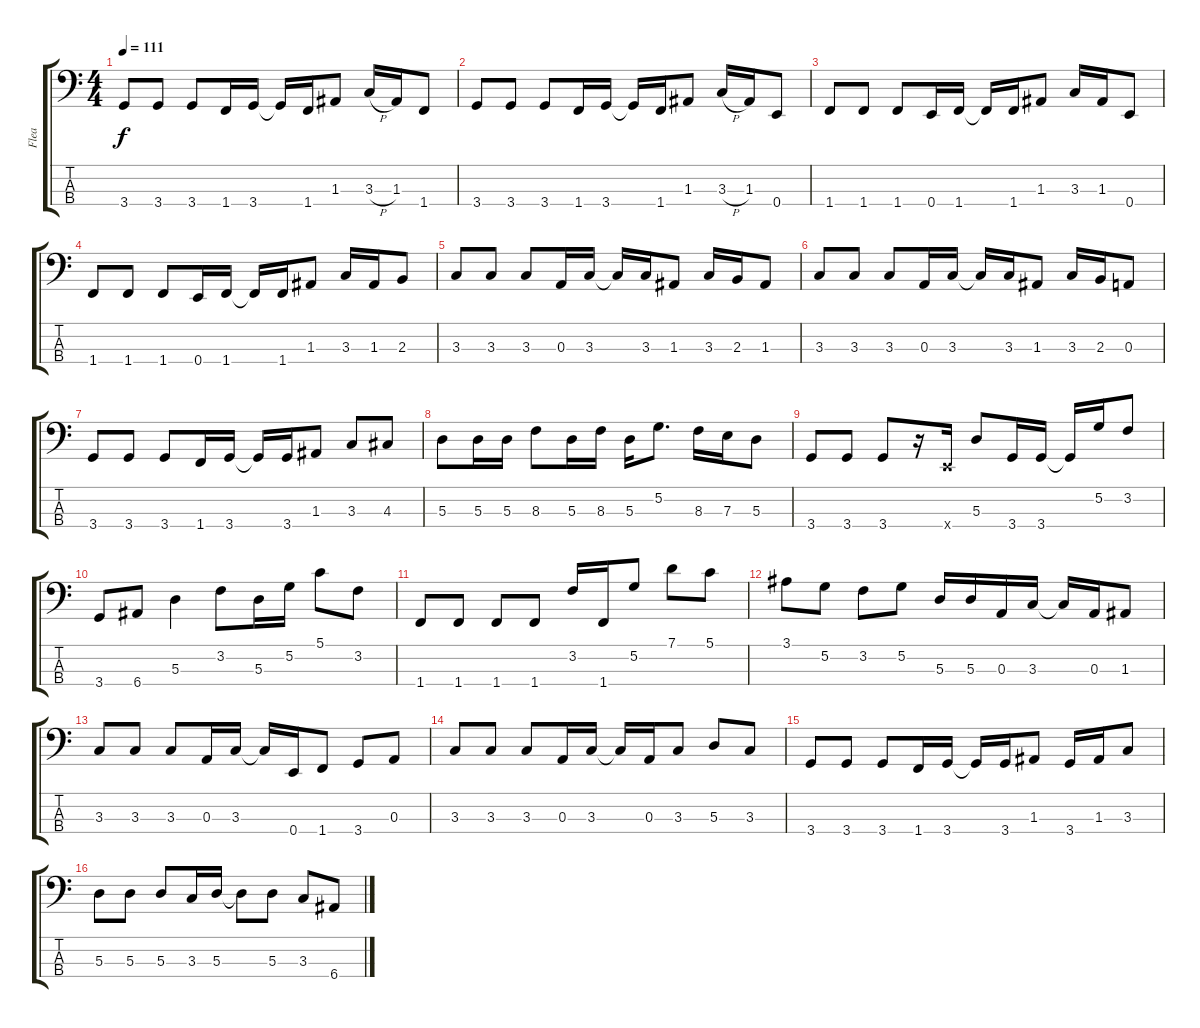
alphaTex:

\track ("Flea" "Flea") {instrument electricbassfinger}
\staff {score tabs}
\tuning (G2 D2 A1 E1) {hide}
\ts (4 4)
\tempo 111
\clef f4
\ks c
3.4.8{dy f} 3.4.8 3.4.8 1.4.16 3.4.16 3.4{t}.16 1.4.16 1.3.8 3.3{h}.16 1.3.16 1.4.8 |
3.4.8 3.4.8 3.4.8 1.4.16 3.4.16 3.4{t}.16 1.4.16 1.3.8 3.3{h}.16 1.3.16 0.4.8 |
1.4.8 1.4.8 1.4.8 0.4.16 1.4.16 1.4{t}.16 1.4.16 1.3.8 3.3.16 1.3.16 0.4.8 |
1.4.8 1.4.8 1.4.8 0.4.16 1.4.16 1.4{t}.16 1.4.16 1.3.8 3.3.16 1.3.16 2.3.8 |
3.3.8 3.3.8 3.3.8 0.3.16 3.3.16 3.3{t}.16 3.3.16 1.3.8 3.3.16 2.3.16 1.3.8 |
3.3.8 3.3.8 3.3.8 0.3.16 3.3.16 3.3{t}.16 3.3.16 1.3.8 3.3.16 2.3.16 0.3.8 |
3.4.8 3.4.8 3.4.8 1.4.16 3.4.16 3.4{t}.16 3.4.16 1.3.8 3.3.8 4.3.8 |
5.3.8 5.3.16 5.3.16 8.3.8 5.3.16 8.3.16 5.3.16 5.2.8{d} 8.3.16 7.3.16 5.3.8 |
3.4.8 3.4.8 3.4.8 r.16 0.4{x}.16 5.3.8 3.4.16 3.4.16 3.4{t}.16 5.2.16 3.2.8 |
3.4.8 6.4.8 5.3.4 3.2.8 5.3.16 5.2.16 5.1.8 3.2.8 |
1.4.8 1.4.8 1.4.8 1.4.8 3.2.16 1.4.16 5.2.8 7.1.8 5.1.8 |
3.1.8 5.2.8 3.2.8 5.2.8 5.3.16 5.3.16 0.3.16 3.3.16 3.3{t}.16 0.3.16 1.3.8 |
3.3.8 3.3.8 3.3.8 0.3.16 3.3.16 3.3{t}.16 0.4.16 1.4.8 3.4.8 0.3.8 |
3.3.8 3.3.8 3.3.8 0.3.16 3.3.16 3.3{t}.16 0.3.16 3.3.8 5.3.8 3.3.8 |
3.4.8 3.4.8 3.4.8 1.4.16 3.4.16 3.4{t}.16 3.4.16 1.3.8 3.4.16 1.3.16 3.3.8 |
5.3.8 5.3.8 5.3.8 3.3.16 5.3.16 5.3{t}.8 5.3.8 3.3.8 6.4.8
